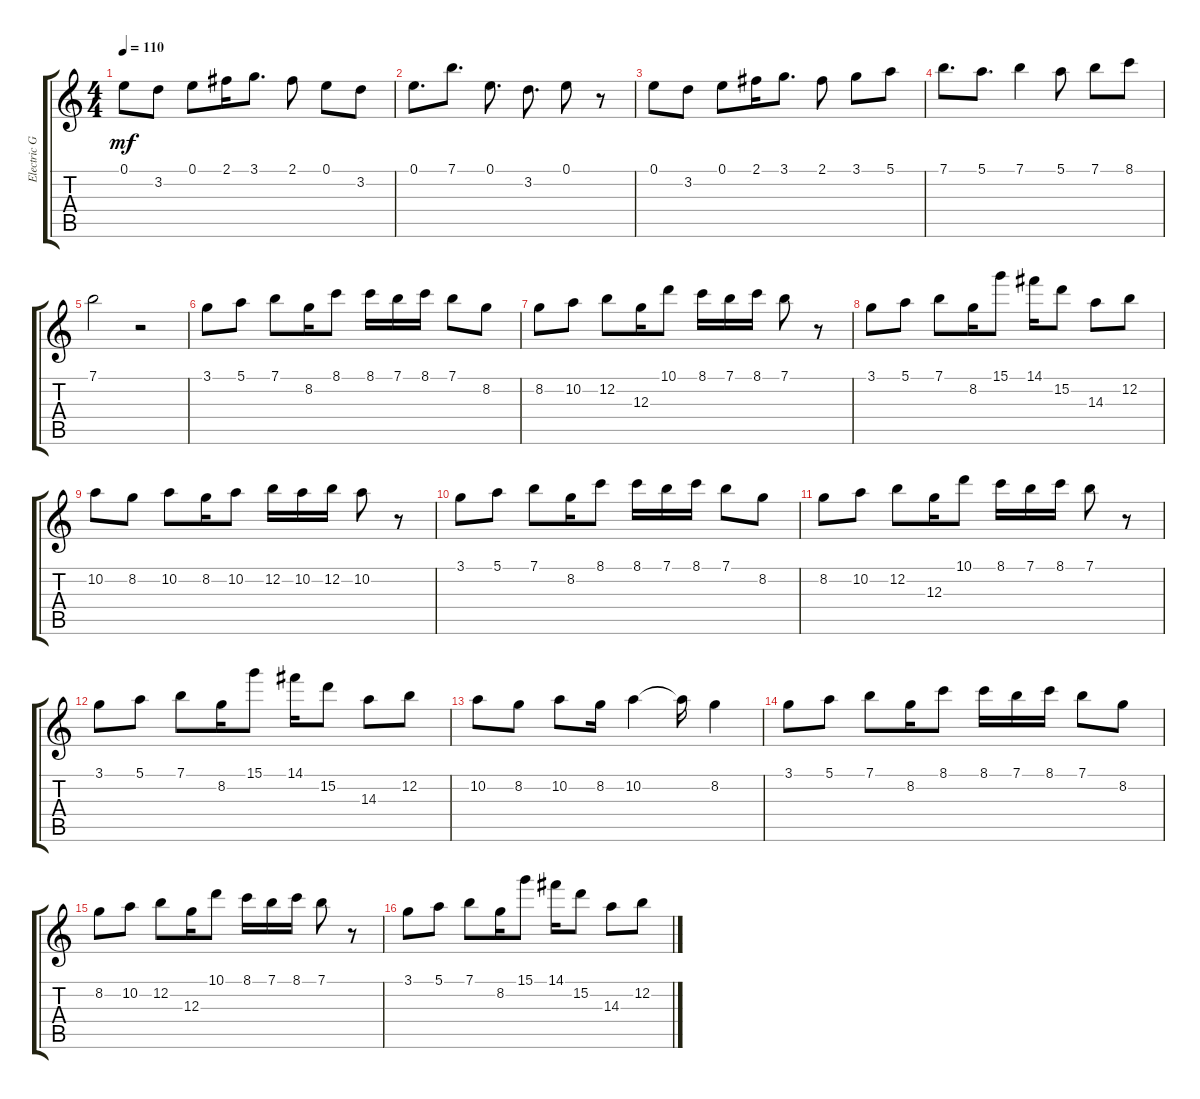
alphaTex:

\track ("Electric Guitar" "Electric G") {instrument distortionguitar}
\staff {score tabs}
\tuning (E4 B3 G3 D3 A2 E2) {hide}
\ts (4 4)
\tempo 110
\clef g2
\ks c
0.1.8{dy mf} 3.2.8 0.1.8 2.1.16 3.1.8{d} 2.1.8 0.1.8 3.2.8 |
0.1.8{d} 7.1.8{d} 0.1.8{d} 3.2.8{d} 0.1.8 r.8 |
0.1.8 3.2.8 0.1.8 2.1.16 3.1.8{d} 2.1.8 3.1.8 5.1.8 |
7.1.8{d} 5.1.8{d} 7.1.4 5.1.8 7.1.8 8.1.8 |
7.1.2 r.2 |
3.1.8 5.1.8 7.1.8 8.2.16 8.1.8 8.1.16 7.1.16 8.1.16 7.1.8 8.2.8 |
8.2.8 10.2.8 12.2.8 12.3.16 10.1.8 8.1.16 7.1.16 8.1.16 7.1.8 r.8 |
3.1.8 5.1.8 7.1.8 8.2.16 15.1.8 14.1.16 15.2.8 14.3.8 12.2.8 |
10.2.8 8.2.8 10.2.8 8.2.16 10.2.8 12.2.16 10.2.16 12.2.16 10.2.8 r.8 |
3.1.8 5.1.8 7.1.8 8.2.16 8.1.8 8.1.16 7.1.16 8.1.16 7.1.8 8.2.8 |
8.2.8 10.2.8 12.2.8 12.3.16 10.1.8 8.1.16 7.1.16 8.1.16 7.1.8 r.8 |
3.1.8 5.1.8 7.1.8 8.2.16 15.1.8 14.1.16 15.2.8 14.3.8 12.2.8 |
10.2.8 8.2.8 10.2.8 8.2.16 10.2.4 10.2{t}.16 8.2.4 |
3.1.8 5.1.8 7.1.8 8.2.16 8.1.8 8.1.16 7.1.16 8.1.16 7.1.8 8.2.8 |
8.2.8 10.2.8 12.2.8 12.3.16 10.1.8 8.1.16 7.1.16 8.1.16 7.1.8 r.8 |
3.1.8 5.1.8 7.1.8 8.2.16 15.1.8 14.1.16 15.2.8 14.3.8 12.2.8
